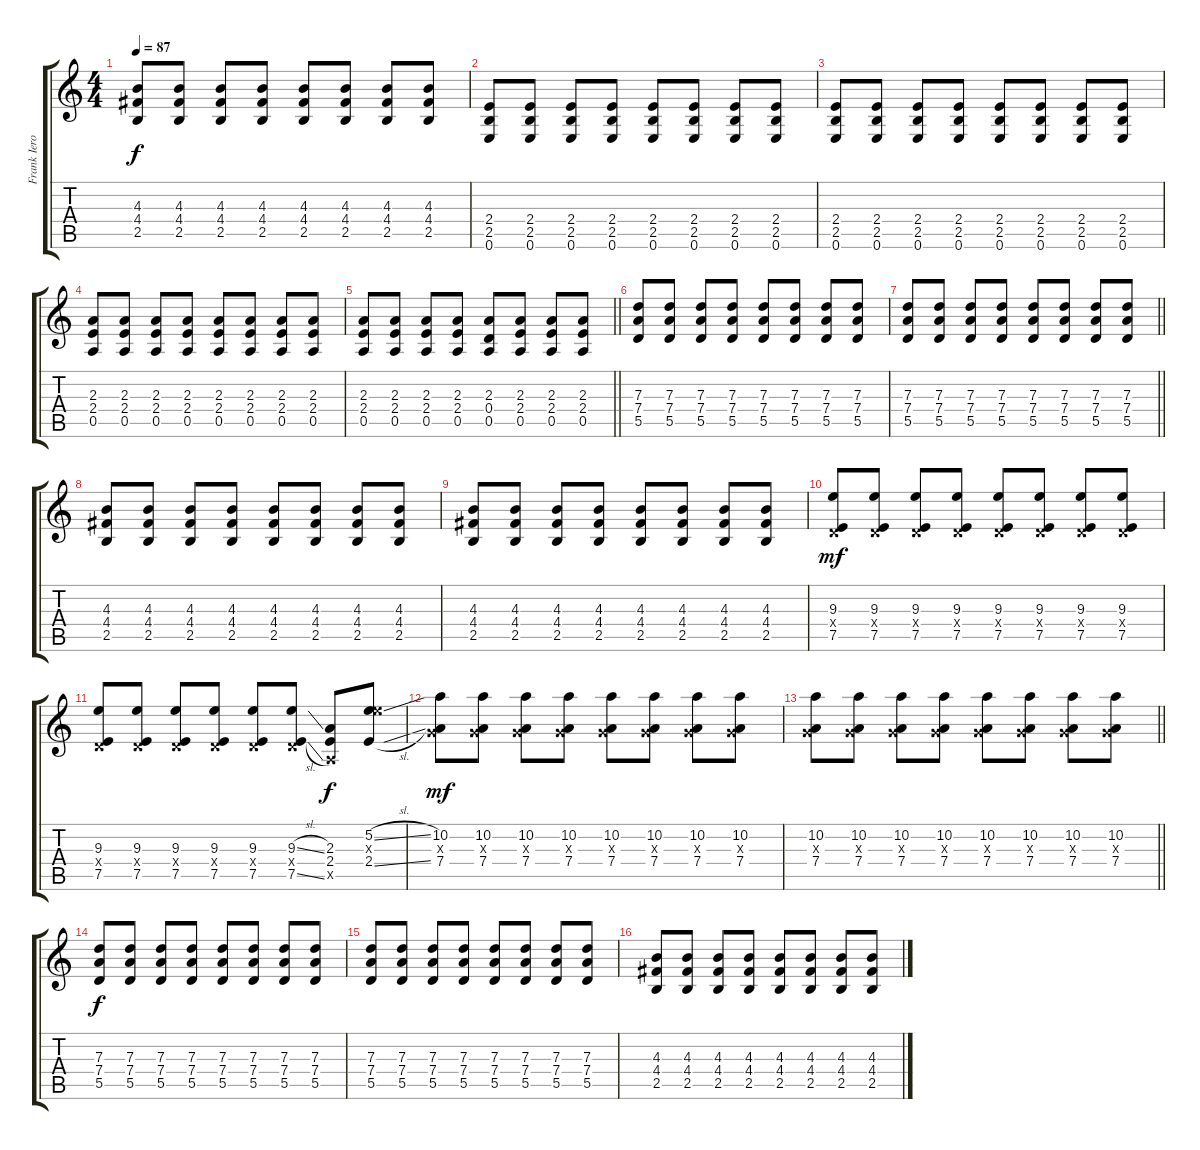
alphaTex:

\track ("Frank Iero" "Frank Iero") {instrument overdrivenguitar}
\staff {score tabs}
\tuning (E4 B3 G3 D3 A2 E2) {hide}
\ts (4 4)
\tempo 87
\clef g2
\ks c
(4.3 4.4 2.5).8{dy f} (4.3 4.4 2.5).8 (4.3 4.4 2.5).8 (4.3 4.4 2.5).8 (4.3 4.4 2.5).8 (4.3 4.4 2.5).8 (4.3 4.4 2.5).8 (4.3 4.4 2.5).8 |
(2.4 2.5 0.6).8 (2.4 2.5 0.6).8 (2.4 2.5 0.6).8 (2.4 2.5 0.6).8 (2.4 2.5 0.6).8 (2.4 2.5 0.6).8 (2.4 2.5 0.6).8 (2.4 2.5 0.6).8 |
(2.4 2.5 0.6).8 (2.4 2.5 0.6).8 (2.4 2.5 0.6).8 (2.4 2.5 0.6).8 (2.4 2.5 0.6).8 (2.4 2.5 0.6).8 (2.4 2.5 0.6).8 (2.4 2.5 0.6).8 |
(2.3 2.4 0.5).8 (2.3 2.4 0.5).8 (2.3 2.4 0.5).8 (2.3 2.4 0.5).8 (2.3 2.4 0.5).8 (2.3 2.4 0.5).8 (2.3 2.4 0.5).8 (2.3 2.4 0.5).8 |
\barLineRight lightlight
(2.3 2.4 0.5).8 (2.3 2.4 0.5).8 (2.3 2.4 0.5).8 (2.3 2.4 0.5).8 (2.3 0.4 0.5).8 (2.3 2.4 0.5).8 (2.3 2.4 0.5).8 (2.3 2.4 0.5).8 |
(7.3 7.4 5.5).8 (7.3 7.4 5.5).8 (7.3 7.4 5.5).8 (7.3 7.4 5.5).8 (7.3 7.4 5.5).8 (7.3 7.4 5.5).8 (7.3 7.4 5.5).8 (7.3 7.4 5.5).8 |
\barLineRight lightlight
(7.3 7.4 5.5).8 (7.3 7.4 5.5).8 (7.3 7.4 5.5).8 (7.3 7.4 5.5).8 (7.3 7.4 5.5).8 (7.3 7.4 5.5).8 (7.3 7.4 5.5).8 (7.3 7.4 5.5).8 |
(4.3 4.4 2.5).8 (4.3 4.4 2.5).8 (4.3 4.4 2.5).8 (4.3 4.4 2.5).8 (4.3 4.4 2.5).8 (4.3 4.4 2.5).8 (4.3 4.4 2.5).8 (4.3 4.4 2.5).8 |
(4.3 4.4 2.5).8 (4.3 4.4 2.5).8 (4.3 4.4 2.5).8 (4.3 4.4 2.5).8 (4.3 4.4 2.5).8 (4.3 4.4 2.5).8 (4.3 4.4 2.5).8 (4.3 4.4 2.5).8 |
(9.3 0.4{x} 7.5).8{dy mf} (9.3 0.4{x} 7.5).8 (9.3 0.4{x} 7.5).8 (9.3 0.4{x} 7.5).8 (9.3 0.4{x} 7.5).8 (9.3 0.4{x} 7.5).8 (9.3 0.4{x} 7.5).8 (9.3 0.4{x} 7.5).8 |
(9.3 0.4{x} 7.5).8 (9.3 0.4{x} 7.5).8 (9.3 0.4{x} 7.5).8 (9.3 0.4{x} 7.5).8 (9.3 0.4{x} 7.5).8 (9.3{sl} 0.4{x} 7.5{sl}).8 (2.3 2.4 0.5{x}).8{dy f} (5.2{sl} 9.3{x} 2.4{sl}).8 |
(10.2 0.3{x} 7.4).8{dy mf} (10.2 0.3{x} 7.4).8 (10.2 0.3{x} 7.4).8 (10.2 0.3{x} 7.4).8 (10.2 0.3{x} 7.4).8 (10.2 0.3{x} 7.4).8 (10.2 0.3{x} 7.4).8 (10.2 0.3{x} 7.4).8 |
\barLineRight lightlight
(10.2 0.3{x} 7.4).8 (10.2 0.3{x} 7.4).8 (10.2 0.3{x} 7.4).8 (10.2 0.3{x} 7.4).8 (10.2 0.3{x} 7.4).8 (10.2 0.3{x} 7.4).8 (10.2 0.3{x} 7.4).8 (10.2 0.3{x} 7.4).8 |
(7.3 7.4 5.5).8{dy f} (7.3 7.4 5.5).8 (7.3 7.4 5.5).8 (7.3 7.4 5.5).8 (7.3 7.4 5.5).8 (7.3 7.4 5.5).8 (7.3 7.4 5.5).8 (7.3 7.4 5.5).8 |
(7.3 7.4 5.5).8 (7.3 7.4 5.5).8 (7.3 7.4 5.5).8 (7.3 7.4 5.5).8 (7.3 7.4 5.5).8 (7.3 7.4 5.5).8 (7.3 7.4 5.5).8 (7.3 7.4 5.5).8 |
(4.3 4.4 2.5).8 (4.3 4.4 2.5).8 (4.3 4.4 2.5).8 (4.3 4.4 2.5).8 (4.3 4.4 2.5).8 (4.3 4.4 2.5).8 (4.3 4.4 2.5).8 (4.3 4.4 2.5).8
